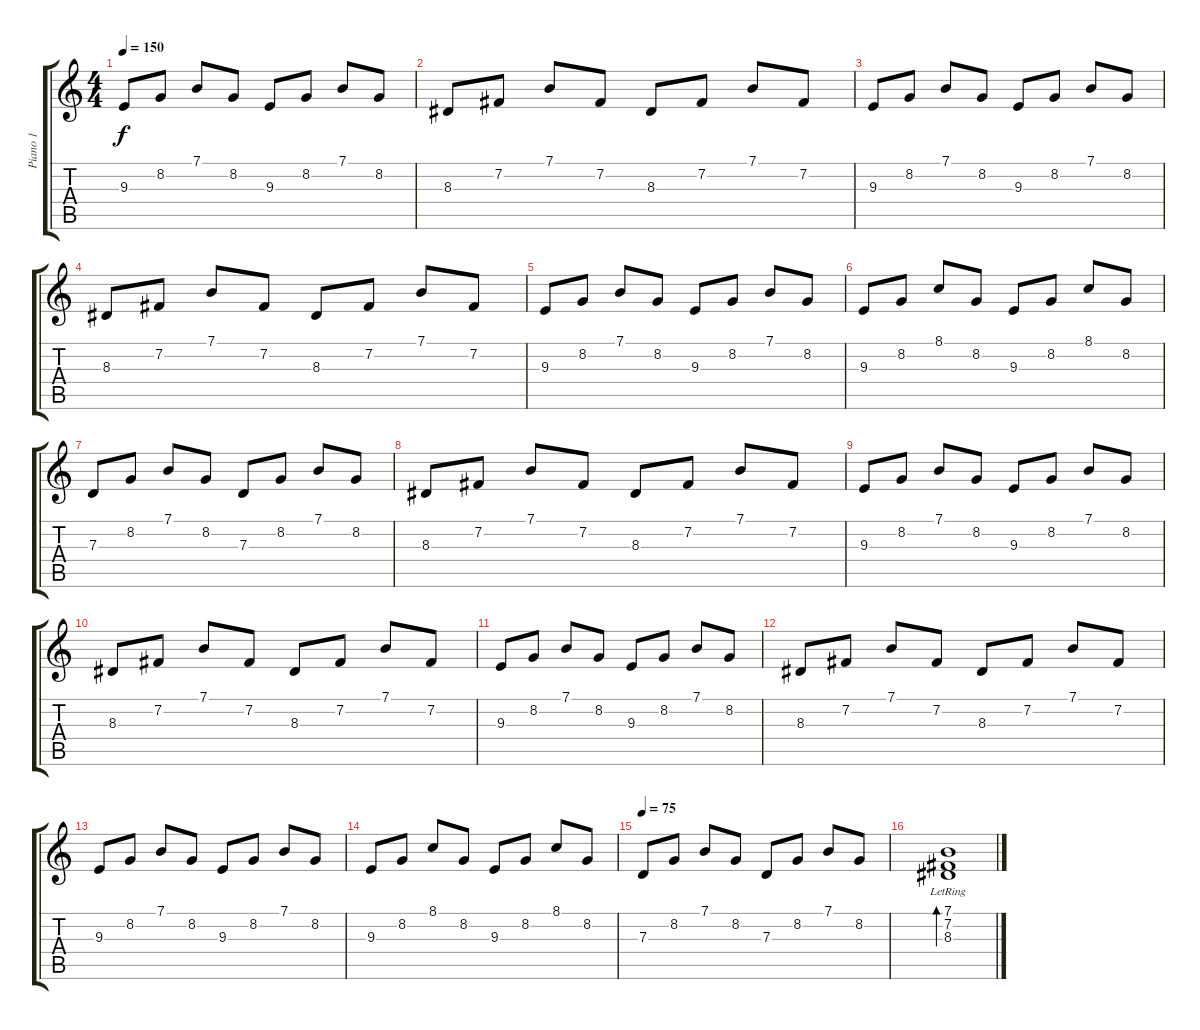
\track ("Piano 1" "Piano 1") {instrument electricpiano1}
\staff {score tabs}
\tuning (E4 B3 G3 D3 A2 E2) {hide}
\ts (4 4)
\tempo 150
\clef g2
\ks c
9.3.8{dy f} 8.2.8 7.1.8 8.2.8 9.3.8 8.2.8 7.1.8 8.2.8 |
8.3.8 7.2.8 7.1.8 7.2.8 8.3.8 7.2.8 7.1.8 7.2.8 |
9.3.8 8.2.8 7.1.8 8.2.8 9.3.8 8.2.8 7.1.8 8.2.8 |
8.3.8 7.2.8 7.1.8 7.2.8 8.3.8 7.2.8 7.1.8 7.2.8 |
9.3.8 8.2.8 7.1.8 8.2.8 9.3.8 8.2.8 7.1.8 8.2.8 |
9.3.8 8.2.8 8.1.8 8.2.8 9.3.8 8.2.8 8.1.8 8.2.8 |
7.3.8 8.2.8 7.1.8 8.2.8 7.3.8 8.2.8 7.1.8 8.2.8 |
8.3.8 7.2.8 7.1.8 7.2.8 8.3.8 7.2.8 7.1.8 7.2.8 |
9.3.8 8.2.8 7.1.8 8.2.8 9.3.8 8.2.8 7.1.8 8.2.8 |
8.3.8 7.2.8 7.1.8 7.2.8 8.3.8 7.2.8 7.1.8 7.2.8 |
9.3.8 8.2.8 7.1.8 8.2.8 9.3.8 8.2.8 7.1.8 8.2.8 |
8.3.8 7.2.8 7.1.8 7.2.8 8.3.8 7.2.8 7.1.8 7.2.8 |
9.3.8 8.2.8 7.1.8 8.2.8 9.3.8 8.2.8 7.1.8 8.2.8 |
9.3.8 8.2.8 8.1.8 8.2.8 9.3.8 8.2.8 8.1.8 8.2.8 |
\tempo 75
7.3.8 8.2.8 7.1.8 8.2.8 7.3.8 8.2.8 7.1.8 8.2.8 |
(7.1{lr} 7.2 8.3).1{bd 240}
